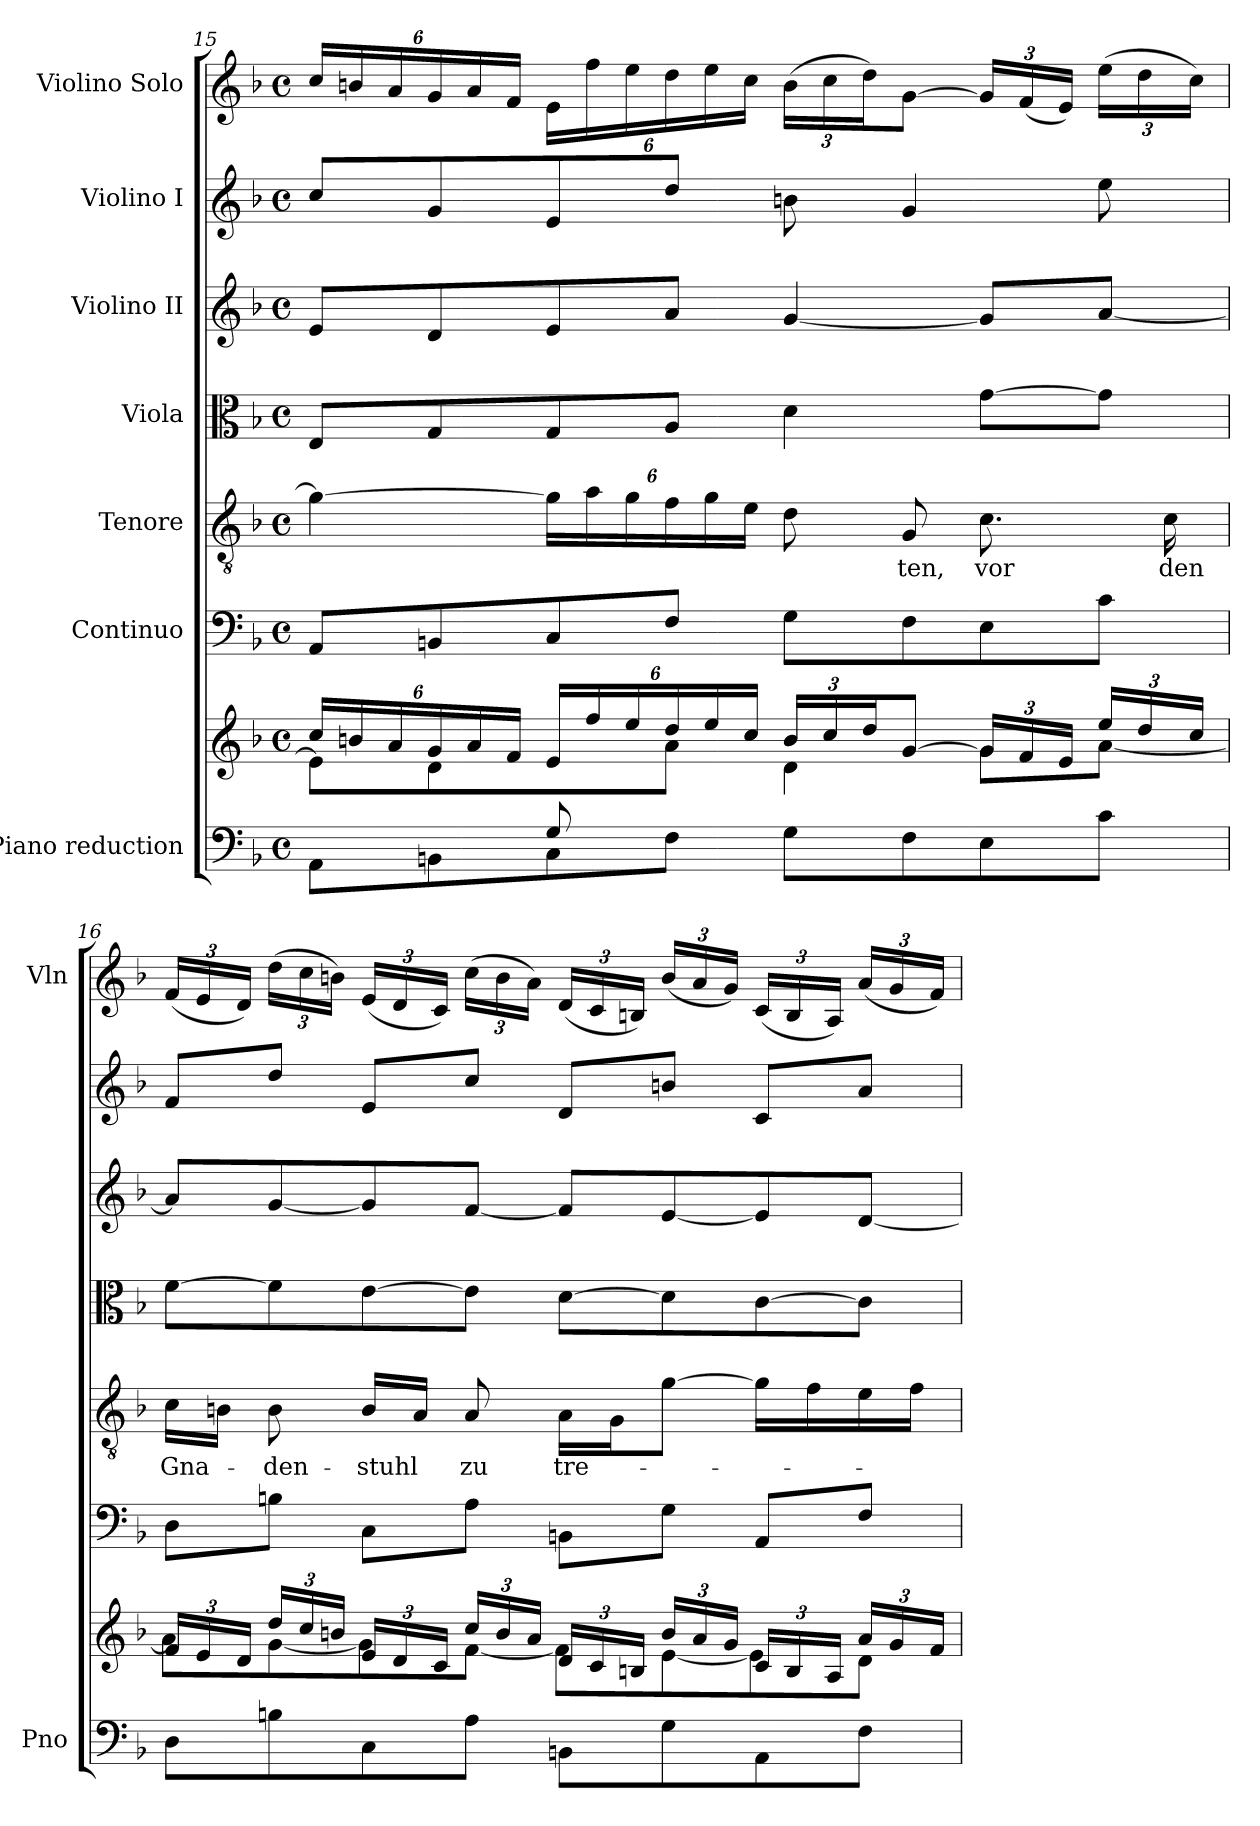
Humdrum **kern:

**kern	**kern	**kern	**kern	**text	**kern	**kern	**kern	**kern
*part7	*part7	*part6	*part5	*part5	*part4	*part3	*part2	*part1
*staff8	*staff7	*staff6	*staff5	*staff5	*staff4	*staff3	*staff2	*staff1
*I"Piano reduction	*	*I"Continuo	*I"Tenore	*	*I"Viola	*I"Violino II	*I"Violino I	*I"Violino Solo
*I'Pno	*	*	*	*	*	*	*	*I'Vln
!!LO:LB:g=z
*clefF4	*clefG2	*clefF4	*clefGv2	*	*clefC3	*clefG2	*clefG2	*clefG2
*k[b-]	*k[b-]	*k[b-]	*k[b-]	*	*k[b-]	*k[b-]	*k[b-]	*k[b-]
*M4/4	*M4/4	*M4/4	*M4/4	*	*M4/4	*M4/4	*M4/4	*M4/4
*met(c)	*met(c)	*met(c)	*met(c)	*	*met(c)	*met(c)	*met(c)	*met(c)
=15	=15	=15	=15	=15	=15	=15	=15	=15
*^	*^	*	*	*	*	*	*	*
4ryy	8AA\L	24cc/LL	8e\L]	8AA/L	4g\_	.	8E/L	8e/L	8cc/L	24cc/LL
.	.	24bn/	.	.	.	.	.	.	.	24bn/
.	.	24a/	.	.	.	.	.	.	.	24a/
.	8BBn\	24g/	8d\	8BBn/	.	.	8G/	8d/	8g/	24g/
.	.	24a/	.	.	.	.	.	.	.	24a/
.	.	24f/JJ	.	.	.	.	.	.	.	24f/JJ
8G/	8C\	24e/LL	8ryy	8C/	24g\LL]	.	8G/	8e/	8e/	24e\LL
.	.	24ff/	.	.	24a\	.	.	.	.	24ff\
.	.	24ee/	.	.	24g\	.	.	.	.	24ee\
2ryy	8F\J	24dd/	8a\J	8F/J	24f\	.	8A/J	8a/J	8dd/J	24dd\
.	.	24ee/	.	.	24g\	.	.	.	.	24ee\
.	.	24cc/JJ	.	.	24e\JJ	.	.	.	.	24cc\JJ
*	*	*Xbrackettup	*	*	*	*	*	*	*	*Xbrackettup
.	8G\L	24b/LL	4d\	8G\L	8d\	.	4d\	[4g/	8bn\	(24b\LL
.	.	24cc/	.	.	.	.	.	.	.	24cc\
.	.	24dd/J	.	.	.	.	.	.	.	24dd\J)
!	!	!	!	!	!	!LO:LY:b	!	!	!	!
.	8F\	[8g/J	.	8F\	8G/	ten,	.	.	4g/	[8g\J
!	!	!	!	!	!	!LO:LY:b	!	!	!	!
.	8E\	24g/LL]	8g\L	8E\	8.c\	vor	[8g\L	8g/L]	.	24g/LL]
.	.	24f/	.	.	.	.	.	.	.	(24f/
.	.	24e/JJ	.	.	.	.	.	.	.	24e/JJ)
8ryy	8c\J	24ee/LL	[8a\J	8c\J	.	.	8g\J]	[8a/J	8ee\	(24ee\LL
.	.	24dd/	.	.	.	.	.	.	.	24dd\
!	!	!	!	!	!	!LO:LY:b	!	!	!	!
.	.	.	.	.	16c\	den	.	.	.	.
.	.	24cc/JJ	.	.	.	.	.	.	.	24cc\JJ)
*v	*v	*	*	*	*	*	*	*	*	*
=16	=16	=16	=16	=16	=16	=16	=16	=16	=16
!	!	!	!	!	!LO:LY:b	!	!	!	!
8D\L	24f/LL	8a\L]	8D\L	16c\LL	Gna-	[8f\L	8a/L]	8f/L	(24f/LL
.	24e/	.	.	.	.	.	.	.	24e/
.	.	.	.	16Bn\JJ	.	.	.	.	.
.	24d/JJ	.	.	.	.	.	.	.	24d/JJ)
!	!	!	!	!	!LO:LY:b	!	!	!	!
8Bn\	24dd/LL	[8g\	8Bn\J	8B\	-den-	8f\]	[8g/	8dd/J	(24dd\LL
.	24cc/	.	.	.	.	.	.	.	24cc\
.	24bn/JJ	.	.	.	.	.	.	.	24bn\JJ)
!	!	!	!	!	!LO:LY:b	!	!	!	!
8C\	24e/LL	8g\]	8C\L	16B/LL	-stuhl	[8e\	8g/]	8e/L	(24e/LL
.	24d/	.	.	.	.	.	.	.	24d/
.	.	.	.	16A/JJ	.	.	.	.	.
.	24c/JJ	.	.	.	.	.	.	.	24c/JJ)
!	!	!	!	!	!LO:LY:b	!	!	!	!
8A\J	24cc/LL	[8f\J	8A\J	8A/	zu	8e\J]	[8f/J	8cc/J	(24cc\LL
.	24b/	.	.	.	.	.	.	.	24b\
.	24a/JJ	.	.	.	.	.	.	.	24a\JJ)
!	!	!	!	!	!LO:LY:b	!	!	!	!
8BBn\L	24d/LL	8f\L]	8BBn\L	16A\LL	tre-	[8d\L	8f/L]	8d/L	(24d/LL
.	24c/	.	.	.	.	.	.	.	24c/
.	.	.	.	16G\J	.	.	.	.	.
.	24Bn/JJ	.	.	.	.	.	.	.	24Bn/JJ)
8G\	24b/LL	[8e\	8G\J	[8g\J	.	8d\]	[8e/	8bn/J	(24b/LL
.	24a/	.	.	.	.	.	.	.	24a/
.	24g/JJ	.	.	.	.	.	.	.	24g/JJ)
8AA\	24c/LL	8e\]	8AA/L	16g\LL]	.	[8c\	8e/]	8c/L	(24c/LL
.	24B/	.	.	.	.	.	.	.	24B/
.	.	.	.	16f\	.	.	.	.	.
.	24A/JJ	.	.	.	.	.	.	.	24A/JJ)
8F\J	24a/LL	8d\J	8F/J	16e\	.	8c\J]	[8d/J	8a/J	(24a/LL
.	24g/	.	.	.	.	.	.	.	24g/
.	.	.	.	16f\JJ	.	.	.	.	.
.	24f/JJ	.	.	.	.	.	.	.	24f/JJ)
*	*v	*v	*	*	*	*	*	*	*
=	=	=	=	=	=	=	=	=
*-	*-	*-	*-	*-	*-	*-	*-	*-
